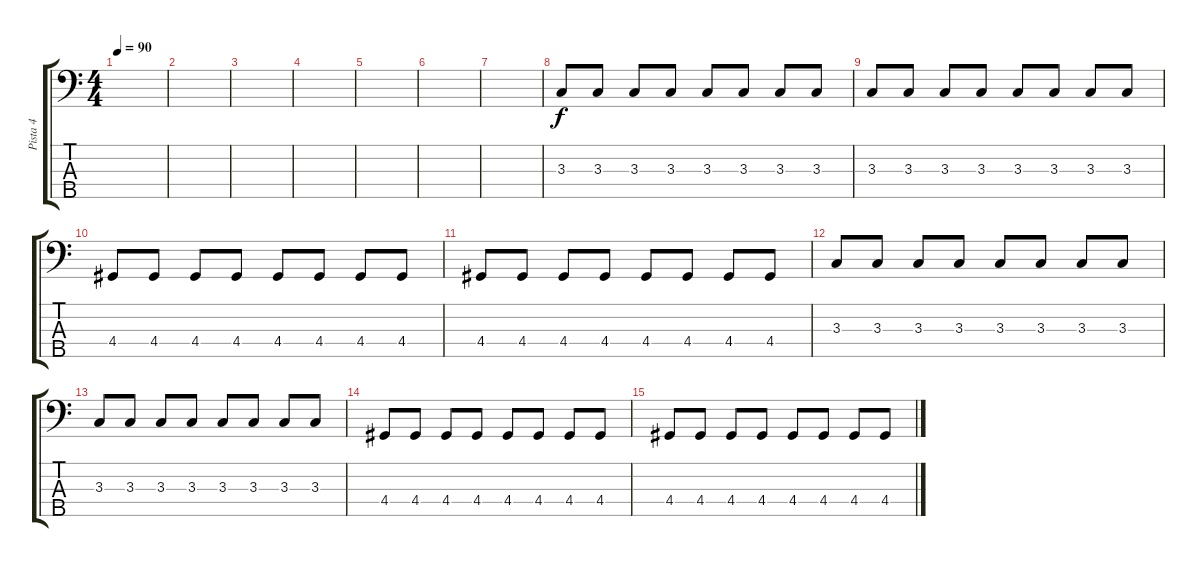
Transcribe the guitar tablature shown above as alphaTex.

\track ("Pista 4" "Pista 4") {instrument electricbasspick}
\staff {score tabs}
\tuning (G2 D2 A1 E1 B0) {hide}
\ts (4 4)
\tempo 90
\clef f4
\ks c
|
|
|
|
|
|
|
3.3.8 3.3.8 3.3.8 3.3.8 3.3.8 3.3.8 3.3.8 3.3.8 |
3.3.8 3.3.8 3.3.8 3.3.8 3.3.8 3.3.8 3.3.8 3.3.8 |
4.4.8 4.4.8 4.4.8 4.4.8 4.4.8 4.4.8 4.4.8 4.4.8 |
4.4.8 4.4.8 4.4.8 4.4.8 4.4.8 4.4.8 4.4.8 4.4.8 |
3.3.8 3.3.8 3.3.8 3.3.8 3.3.8 3.3.8 3.3.8 3.3.8 |
3.3.8 3.3.8 3.3.8 3.3.8 3.3.8 3.3.8 3.3.8 3.3.8 |
4.4.8 4.4.8 4.4.8 4.4.8 4.4.8 4.4.8 4.4.8 4.4.8 |
4.4.8 4.4.8 4.4.8 4.4.8 4.4.8 4.4.8 4.4.8 4.4.8
